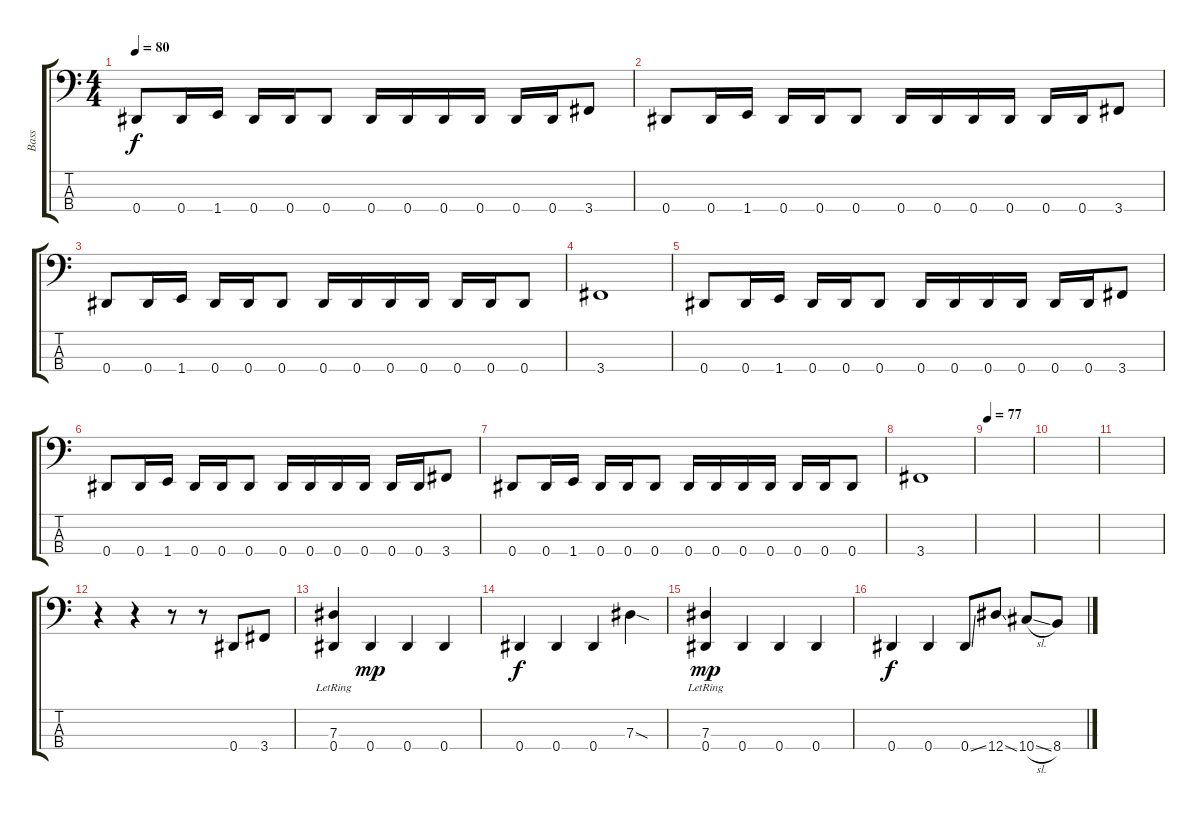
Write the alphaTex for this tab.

\track ("Bass" "Bass") {instrument electricbassfinger}
\staff {score tabs}
\tuning (Gb2 Db2 Ab1 Eb1) {hide}
\ts (4 4)
\tempo 80
\clef f4
\ks c
0.4.8{dy f} 0.4.16 1.4.16 0.4.16 0.4.16 0.4.8 0.4.16 0.4.16 0.4.16 0.4.16 0.4.16 0.4.16 3.4.8 |
0.4.8 0.4.16 1.4.16 0.4.16 0.4.16 0.4.8 0.4.16 0.4.16 0.4.16 0.4.16 0.4.16 0.4.16 3.4.8 |
0.4.8 0.4.16 1.4.16 0.4.16 0.4.16 0.4.8 0.4.16 0.4.16 0.4.16 0.4.16 0.4.16 0.4.16 0.4.8 |
3.4.1 |
0.4.8 0.4.16 1.4.16 0.4.16 0.4.16 0.4.8 0.4.16 0.4.16 0.4.16 0.4.16 0.4.16 0.4.16 3.4.8 |
0.4.8 0.4.16 1.4.16 0.4.16 0.4.16 0.4.8 0.4.16 0.4.16 0.4.16 0.4.16 0.4.16 0.4.16 3.4.8 |
0.4.8 0.4.16 1.4.16 0.4.16 0.4.16 0.4.8 0.4.16 0.4.16 0.4.16 0.4.16 0.4.16 0.4.16 0.4.8 |
3.4.1 |
\tempo 77
|
|
|
r.4 r.4 r.8 r.8 0.4.8 3.4.8 |
(7.3{lr} 0.4).4 0.4.4{dy mp} 0.4.4 0.4.4 |
0.4.4{dy f} 0.4.4 0.4.4 7.3{sod}.4 |
(7.3{lr} 0.4).4{dy mp} 0.4.4 0.4.4 0.4.4 |
0.4.4{dy f} 0.4.4 0.4{ss}.8 12.4{ss}.8 10.4{sl}.8 8.4.8
